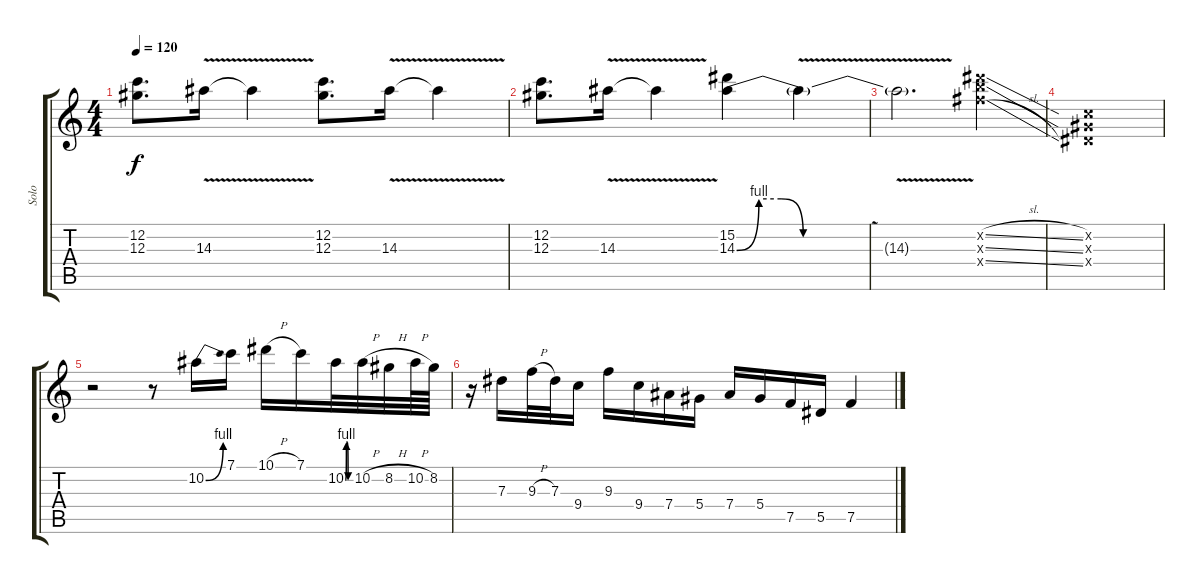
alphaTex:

\track ("Solo" "Solo") {instrument overdrivenguitar}
\staff {score tabs}
\tuning (F4 C4 Ab3 Eb3 Bb2 F2) {hide}
\ts (4 4)
\tempo 120
\clef g2
\ks c
(12.2 12.3).8{d dy f} 14.3{v}.16 14.3{t}.4 (12.2 12.3).8{d} 14.3{v}.16 14.3{t}.4 |
(12.2 12.3).8{d} 14.3{v}.16 14.3{t}.4 (15.2 14.3{be (custom 0 0 10 4 20 4 30 0 60 0)}).4 14.3{v t}.4 |
14.3{t}.2{d} (15.2{sl x} 15.3{sl x} 15.4{sl x}).4 |
(0.2{x} 0.3{x} 0.4{x}).1 |
r.2 r.8 10.2{be (bend 0 0 60 4)}.16 7.1.16 10.1{h}.16 7.1.16 10.2{be (custom 0 0 10 4 20 4 30 0 60 0)}.32 10.2{h}.32 8.2{h}.32 10.2{h}.64 8.2.64 |
r.16 7.3.16 9.3{h}.32 7.3.32 9.4.16 9.3.16 9.4.16 7.4.16 5.4.16 7.4.16 5.4.16 7.5.16 5.5.16 7.5.4
